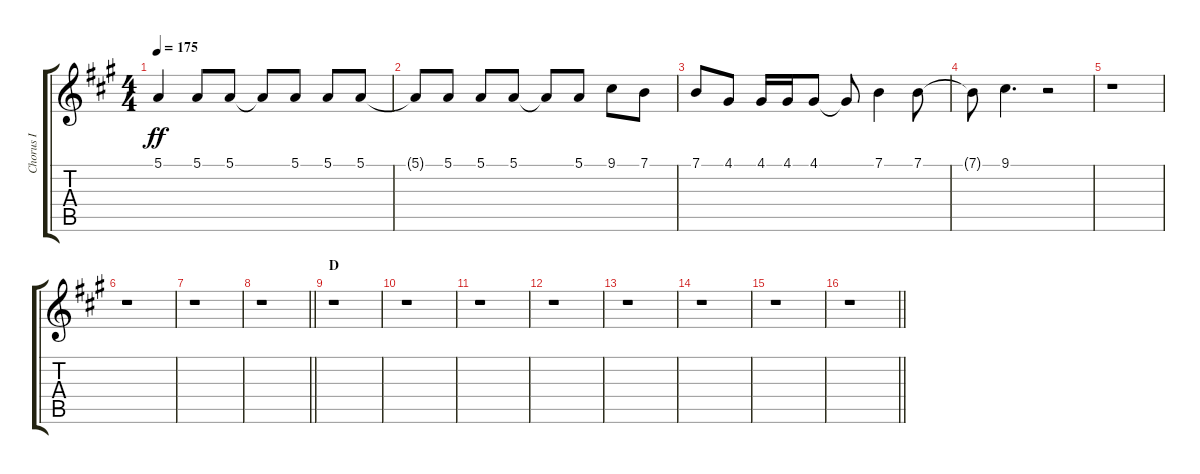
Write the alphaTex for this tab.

\track ("Chorus I" "Chorus I") {instrument voiceoohs}
\staff {score tabs}
\tuning (E4 B3 G3 D3 A2 E2) {hide}
\ts (4 4)
\tempo 175
\clef g2
\ks a
5.1.4{dy ff} 5.1.8 5.1.8 5.1{t}.8 5.1.8 5.1.8 5.1.8 |
5.1{t}.8 5.1.8 5.1.8 5.1.8 5.1{t}.8 5.1.8 9.1.8 7.1.8 |
7.1.8 4.1.8 4.1.16 4.1.16 4.1.8 4.1{t}.8 7.1.4 7.1.8 |
7.1{t}.8 9.1.4{d} r.2 |
r.1 |
r.1 |
r.1 |
\barLineRight lightlight
r.1 |
\section ("" "D")
r.1 |
r.1 |
r.1 |
r.1 |
r.1 |
r.1 |
r.1 |
\barLineRight lightlight
r.1
